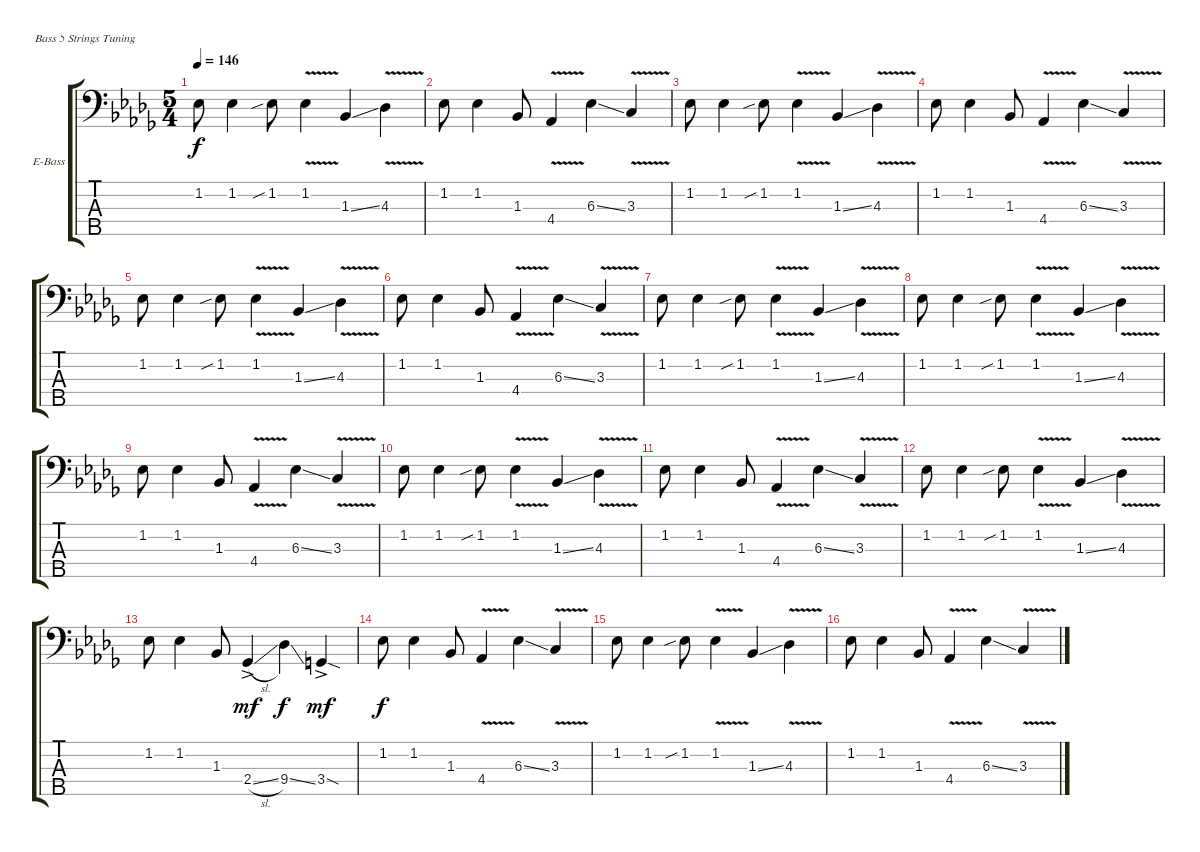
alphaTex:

\bracketExtendMode groupsimilarinstruments
\firstSystemTrackNameOrientation horizontal
\otherSystemsTrackNameOrientation horizontal
\track ("Ron Carter Bass" "E-Bass") {instrument electricbassfinger}
\staff {score tabs}
\tuning (G2 D2 A1 E1 B0)
\ts (5 4)
\tempo 146
\clef f4
\ks db
1.2.8{dy f} 1.2.4 1.2{sib}.8 1.2{v}.4 1.3{ss}.4 4.3{v}.4 |
1.2.8 1.2.4 1.3.8 4.4{v}.4 6.3{ss}.4 3.3{v}.4 |
1.2.8 1.2.4 1.2{sib}.8 1.2{v}.4 1.3{ss}.4 4.3{v}.4 |
1.2.8 1.2.4 1.3.8 4.4{v}.4 6.3{ss}.4 3.3{v}.4 |
1.2.8 1.2.4 1.2{sib}.8 1.2{v}.4 1.3{ss}.4 4.3{v}.4 |
1.2.8 1.2.4 1.3.8 4.4{v}.4 6.3{ss}.4 3.3{v}.4 |
1.2.8 1.2.4 1.2{sib}.8 1.2{v}.4 1.3{ss}.4 4.3{v}.4 |
1.2.8 1.2.4 1.2{sib}.8 1.2{v}.4 1.3{ss}.4 4.3{v}.4 |
1.2.8 1.2.4 1.3.8 4.4{v}.4 6.3{ss}.4 3.3{v}.4 |
1.2.8 1.2.4 1.2{sib}.8 1.2{v}.4 1.3{ss}.4 4.3{v}.4 |
1.2.8 1.2.4 1.3.8 4.4{v}.4 6.3{ss}.4 3.3{v}.4 |
1.2.8 1.2.4 1.2{sib}.8 1.2{v}.4 1.3{ss}.4 4.3{v}.4 |
1.2.8 1.2.4 1.3.8 2.4{sl ac}.4{dy mf} 9.4{ss}.4{dy f} 3.4{sod ac}.4{dy mf} |
1.2.8{dy f} 1.2.4 1.3.8 4.4{v}.4 6.3{ss}.4 3.3{v}.4 |
1.2.8 1.2.4 1.2{sib}.8 1.2{v}.4 1.3{ss}.4 4.3{v}.4 |
1.2.8 1.2.4 1.3.8 4.4{v}.4 6.3{ss}.4 3.3{v}.4
